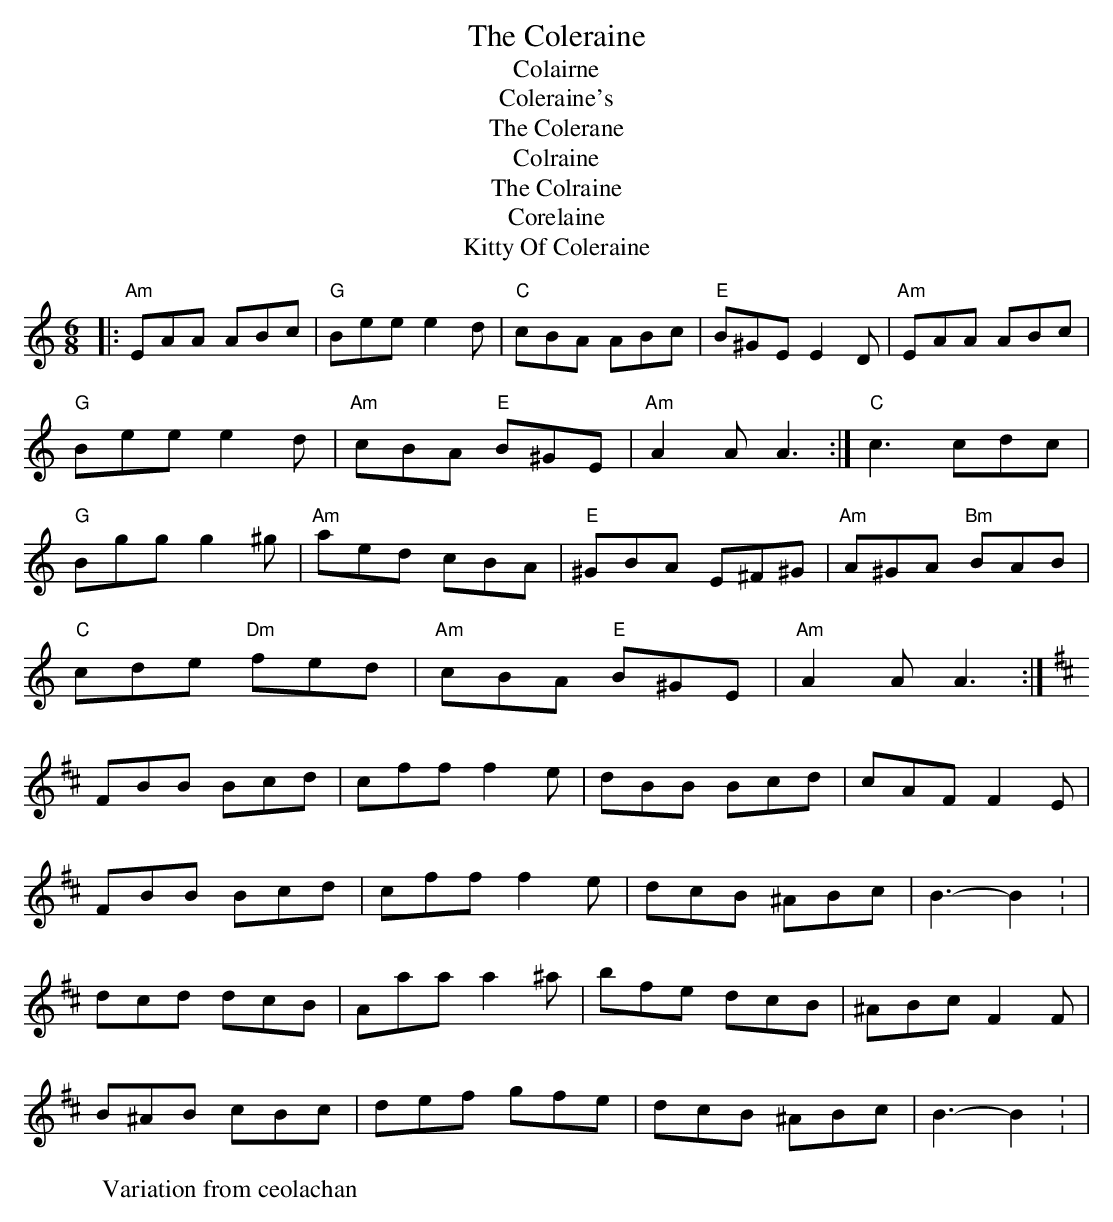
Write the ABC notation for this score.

X:1
T:Coleraine, The
T:Colairne
T:Coleraine's
T:Colerane, The
T:Colraine
T:Colraine, The
T:Corelaine
T:Kitty Of Coleraine
M:6/8
L:1/8
K:Amin
|:"Am"EAA ABc|"G"Bee e2d| "C"cBA ABc| "E"B^GE E2 D|"Am"EAA ABc|
"G"Bee e2d|"Am"cBA "E"B^GE|"Am"A2A A3:|"C"c3 cdc|
"G"Bgg g2^g|"Am"aed cBA|"E"^GBA E^F^G|"Am"A^GA "Bm"BAB|
"C"cde "Dm"fed|"Am"cBA "E"B^GE|"Am"A2A A3:|
W:Variation from ceolachan
K: B Minor
FBB Bcd | cff f2 e | dBB Bcd | cAF F2 E |
FBB Bcd | cff f2 e | dcB ^ABc | B3- B2 : |
dcd dcB | Aaa a2 ^a | bfe dcB | ^ABc F2 F |
B^AB cBc | def gfe | dcB ^ABc | B3- B2 : |
